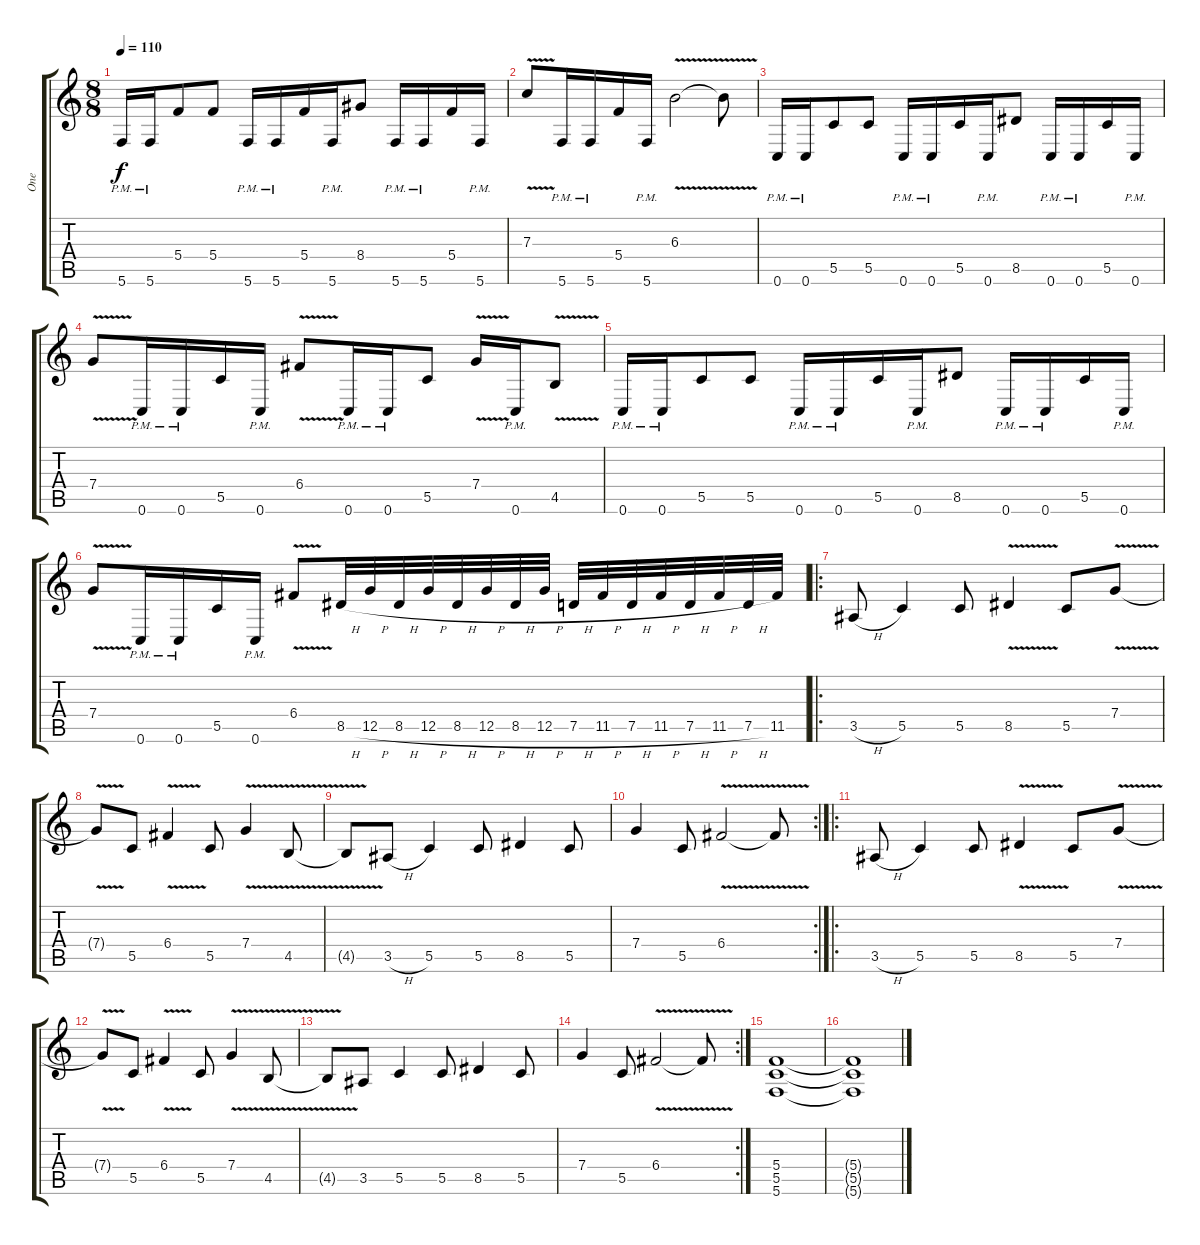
\track ("One" "One") {instrument distortionguitar}
\staff {score tabs}
\tuning (D4 A3 F3 C3 G2 C2) {hide}
\ts (8 8)
\tempo 110
\clef g2
\ks c
5.6{pm}.16{dy f} 5.6{pm}.16 5.4.8 5.4.8 5.6{pm}.16 5.6{pm}.16 5.4.16 5.6{pm}.16 8.4.8 5.6{pm}.16 5.6{pm}.16 5.4.16 5.6{pm}.16 |
7.3{v}.8 5.6{pm}.16 5.6{pm}.16 5.4.16 5.6{pm}.16 6.3{v}.2 6.3{v t}.8 |
0.6{pm}.16 0.6{pm}.16 5.5.8 5.5.8 0.6{pm}.16 0.6{pm}.16 5.5.16 0.6{pm}.16 8.5.8 0.6{pm}.16 0.6{pm}.16 5.5.16 0.6{pm}.16 |
7.4{v}.8 0.6{pm}.16 0.6{pm}.16 5.5.16 0.6{pm}.16 6.4{v}.8 0.6{pm}.16 0.6{pm}.16 5.5.8 7.4{v}.16 0.6{pm}.16 4.5{v}.8 |
0.6{pm}.16 0.6{pm}.16 5.5.8 5.5.8 0.6{pm}.16 0.6{pm}.16 5.5.16 0.6{pm}.16 8.5.8 0.6{pm}.16 0.6{pm}.16 5.5.16 0.6{pm}.16 |
7.4{v}.8 0.6{pm}.16 0.6{pm}.16 5.5.16 0.6{pm}.16 6.4{v}.8 8.5{h}.32 12.5{h}.32 8.5{h}.32 12.5{h}.32 8.5{h}.32 12.5{h}.32 8.5{h}.32 12.5{h}.32 7.5{h}.32 11.5{h}.32 7.5{h}.32 11.5{h}.32 7.5{h}.32 11.5{h}.32 7.5{h}.32 11.5.32 |
\ro
3.5{h}.8 5.5.4 5.5.8 8.5{v}.4 5.5.8 7.4{v}.8 |
7.4{v t}.8 5.5.8 6.4{v}.4 5.5.8 7.4{v}.4 4.5{v}.8 |
4.5{v t}.8 3.5{h}.8 5.5.4 5.5.8 8.5.4 5.5.8 |
\rc 2
7.4.4 5.5.8 6.4{v}.2 6.4{v t}.8 |
\ro
3.5{h}.8 5.5.4 5.5.8 8.5{v}.4 5.5.8 7.4{v}.8 |
7.4{v t}.8 5.5.8 6.4{v}.4 5.5.8 7.4{v}.4 4.5{v}.8 |
4.5{v t}.8 3.5.8 5.5.4 5.5.8 8.5.4 5.5.8 |
\rc 2
7.4.4 5.5.8 6.4{v}.2 6.4{v t}.8 |
(5.4 5.5 5.6).1 |
(5.4{t} 5.5{t} 5.6{t}).1
